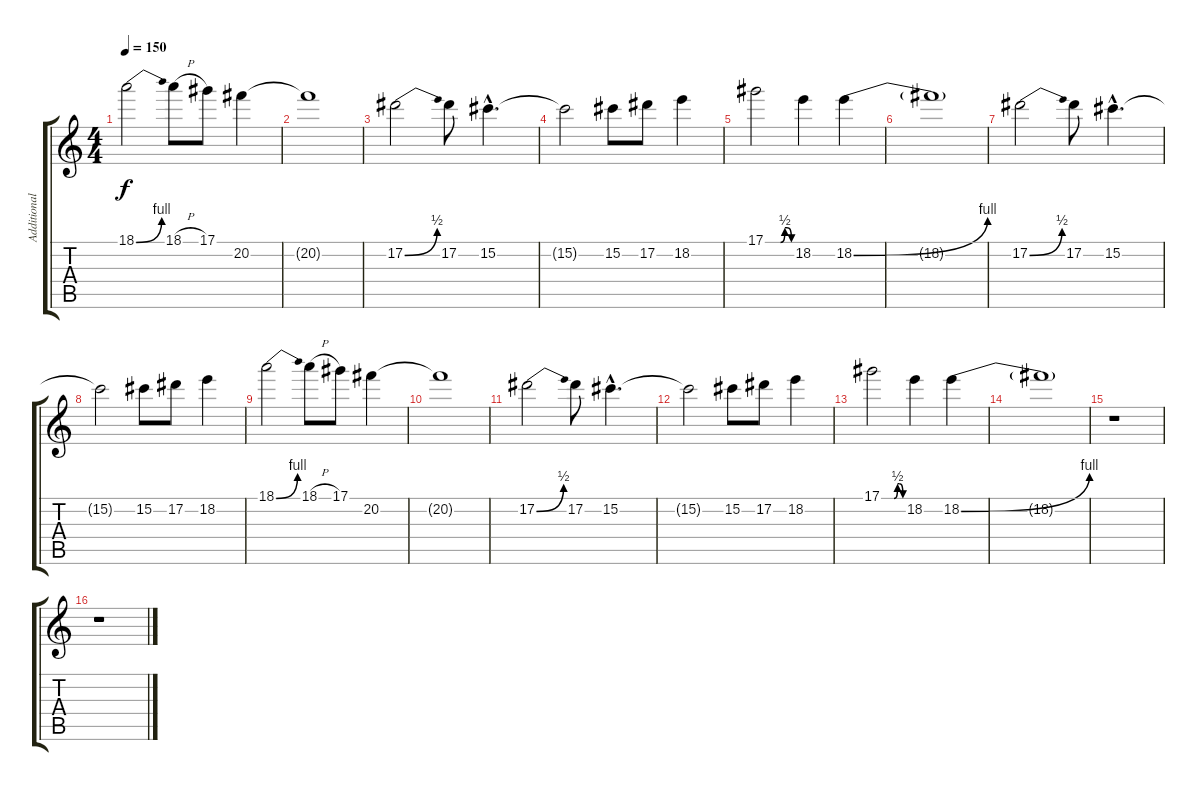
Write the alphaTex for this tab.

\track ("Additional Guitars" "Additional") {instrument distortionguitar}
\staff {score tabs}
\tuning (Eb4 Bb3 Gb3 Db3 Ab2 Eb2) {hide}
\ts (4 4)
\tempo 150
\clef g2
\ks c
18.1{be (bend 0 0 60 4)}.2{dy f} 18.1{h}.8 17.1.8 20.2.4 |
20.2{t}.1 |
17.2{be (bend 0 0 60 2)}.2 17.2.8 15.2{hac}.4{d} |
15.2{t}.2 15.2.8 17.2.8 18.2.4 |
17.1{be (custom 0 0 35 0 45 2 50 2 60 0)}.2 18.2.4 18.2{be (bend 0 0 60 4)}.4 |
18.2{t}.1 |
17.2{be (bend 0 0 60 2)}.2 17.2.8 15.2{hac}.4{d} |
15.2{t}.2 15.2.8 17.2.8 18.2.4 |
18.1{be (bend 0 0 60 4)}.2 18.1{h}.8 17.1.8 20.2.4 |
20.2{t}.1 |
17.2{be (bend 0 0 60 2)}.2 17.2.8 15.2{hac}.4{d} |
15.2{t}.2 15.2.8 17.2.8 18.2.4 |
17.1{be (custom 0 0 35 0 45 2 50 2 60 0)}.2 18.2.4 18.2{be (bend 0 0 60 4)}.4 |
18.2{t}.1 |
r.1 |
r.1
